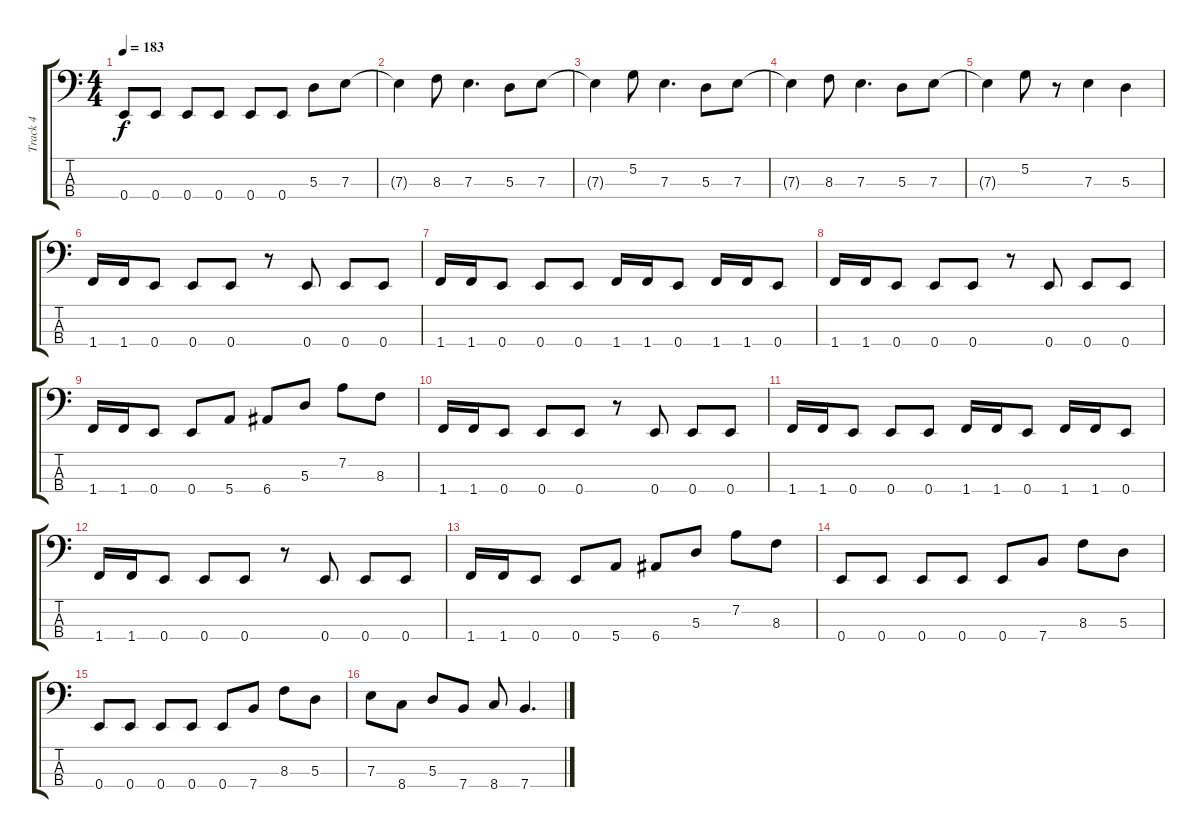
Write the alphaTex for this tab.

\track ("Track 4" "Track 4") {instrument electricbassfinger}
\staff {score tabs}
\tuning (G2 D2 A1 E1) {hide}
\ts (4 4)
\tempo 183
\clef f4
\ks c
0.4.8{dy f} 0.4.8 0.4.8 0.4.8 0.4.8 0.4.8 5.3.8 7.3.8 |
7.3{t}.4 8.3.8 7.3.4{d} 5.3.8 7.3.8 |
7.3{t}.4 5.2.8 7.3.4{d} 5.3.8 7.3.8 |
7.3{t}.4 8.3.8 7.3.4{d} 5.3.8 7.3.8 |
7.3{t}.4 5.2.8 r.8 7.3.4 5.3.4 |
1.4.16 1.4.16 0.4.8 0.4.8 0.4.8 r.8 0.4.8 0.4.8 0.4.8 |
1.4.16 1.4.16 0.4.8 0.4.8 0.4.8 1.4.16 1.4.16 0.4.8 1.4.16 1.4.16 0.4.8 |
1.4.16 1.4.16 0.4.8 0.4.8 0.4.8 r.8 0.4.8 0.4.8 0.4.8 |
1.4.16 1.4.16 0.4.8 0.4.8 5.4.8 6.4.8 5.3.8 7.2.8 8.3.8 |
1.4.16 1.4.16 0.4.8 0.4.8 0.4.8 r.8 0.4.8 0.4.8 0.4.8 |
1.4.16 1.4.16 0.4.8 0.4.8 0.4.8 1.4.16 1.4.16 0.4.8 1.4.16 1.4.16 0.4.8 |
1.4.16 1.4.16 0.4.8 0.4.8 0.4.8 r.8 0.4.8 0.4.8 0.4.8 |
1.4.16 1.4.16 0.4.8 0.4.8 5.4.8 6.4.8 5.3.8 7.2.8 8.3.8 |
0.4.8 0.4.8 0.4.8 0.4.8 0.4.8 7.4.8 8.3.8 5.3.8 |
0.4.8 0.4.8 0.4.8 0.4.8 0.4.8 7.4.8 8.3.8 5.3.8 |
7.3.8 8.4.8 5.3.8 7.4.8 8.4.8 7.4.4{d}
